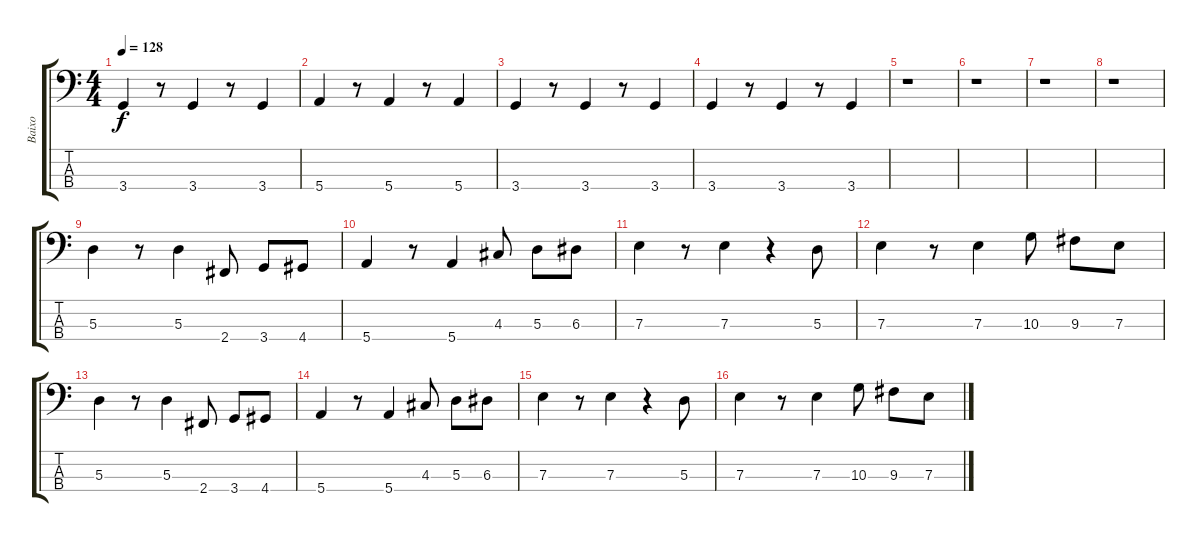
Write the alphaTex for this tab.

\track ("Baixo" "Baixo") {instrument electricbassfinger}
\staff {score tabs}
\tuning (G2 D2 A1 E1) {hide}
\ts (4 4)
\tempo 128
\clef f4
\ks c
3.4.4{dy f} r.8 3.4.4 r.8 3.4.4 |
5.4.4 r.8 5.4.4 r.8 5.4.4 |
3.4.4 r.8 3.4.4 r.8 3.4.4 |
3.4.4 r.8 3.4.4 r.8 3.4.4 |
r.1 |
r.1 |
r.1 |
r.1 |
5.3.4 r.8 5.3.4 2.4.8 3.4.8 4.4.8 |
5.4.4 r.8 5.4.4 4.3.8 5.3.8 6.3.8 |
7.3.4 r.8 7.3.4 r.4 5.3.8 |
7.3.4 r.8 7.3.4 10.3.8 9.3.8 7.3.8 |
5.3.4 r.8 5.3.4 2.4.8 3.4.8 4.4.8 |
5.4.4 r.8 5.4.4 4.3.8 5.3.8 6.3.8 |
7.3.4 r.8 7.3.4 r.4 5.3.8 |
7.3.4 r.8 7.3.4 10.3.8 9.3.8 7.3.8
